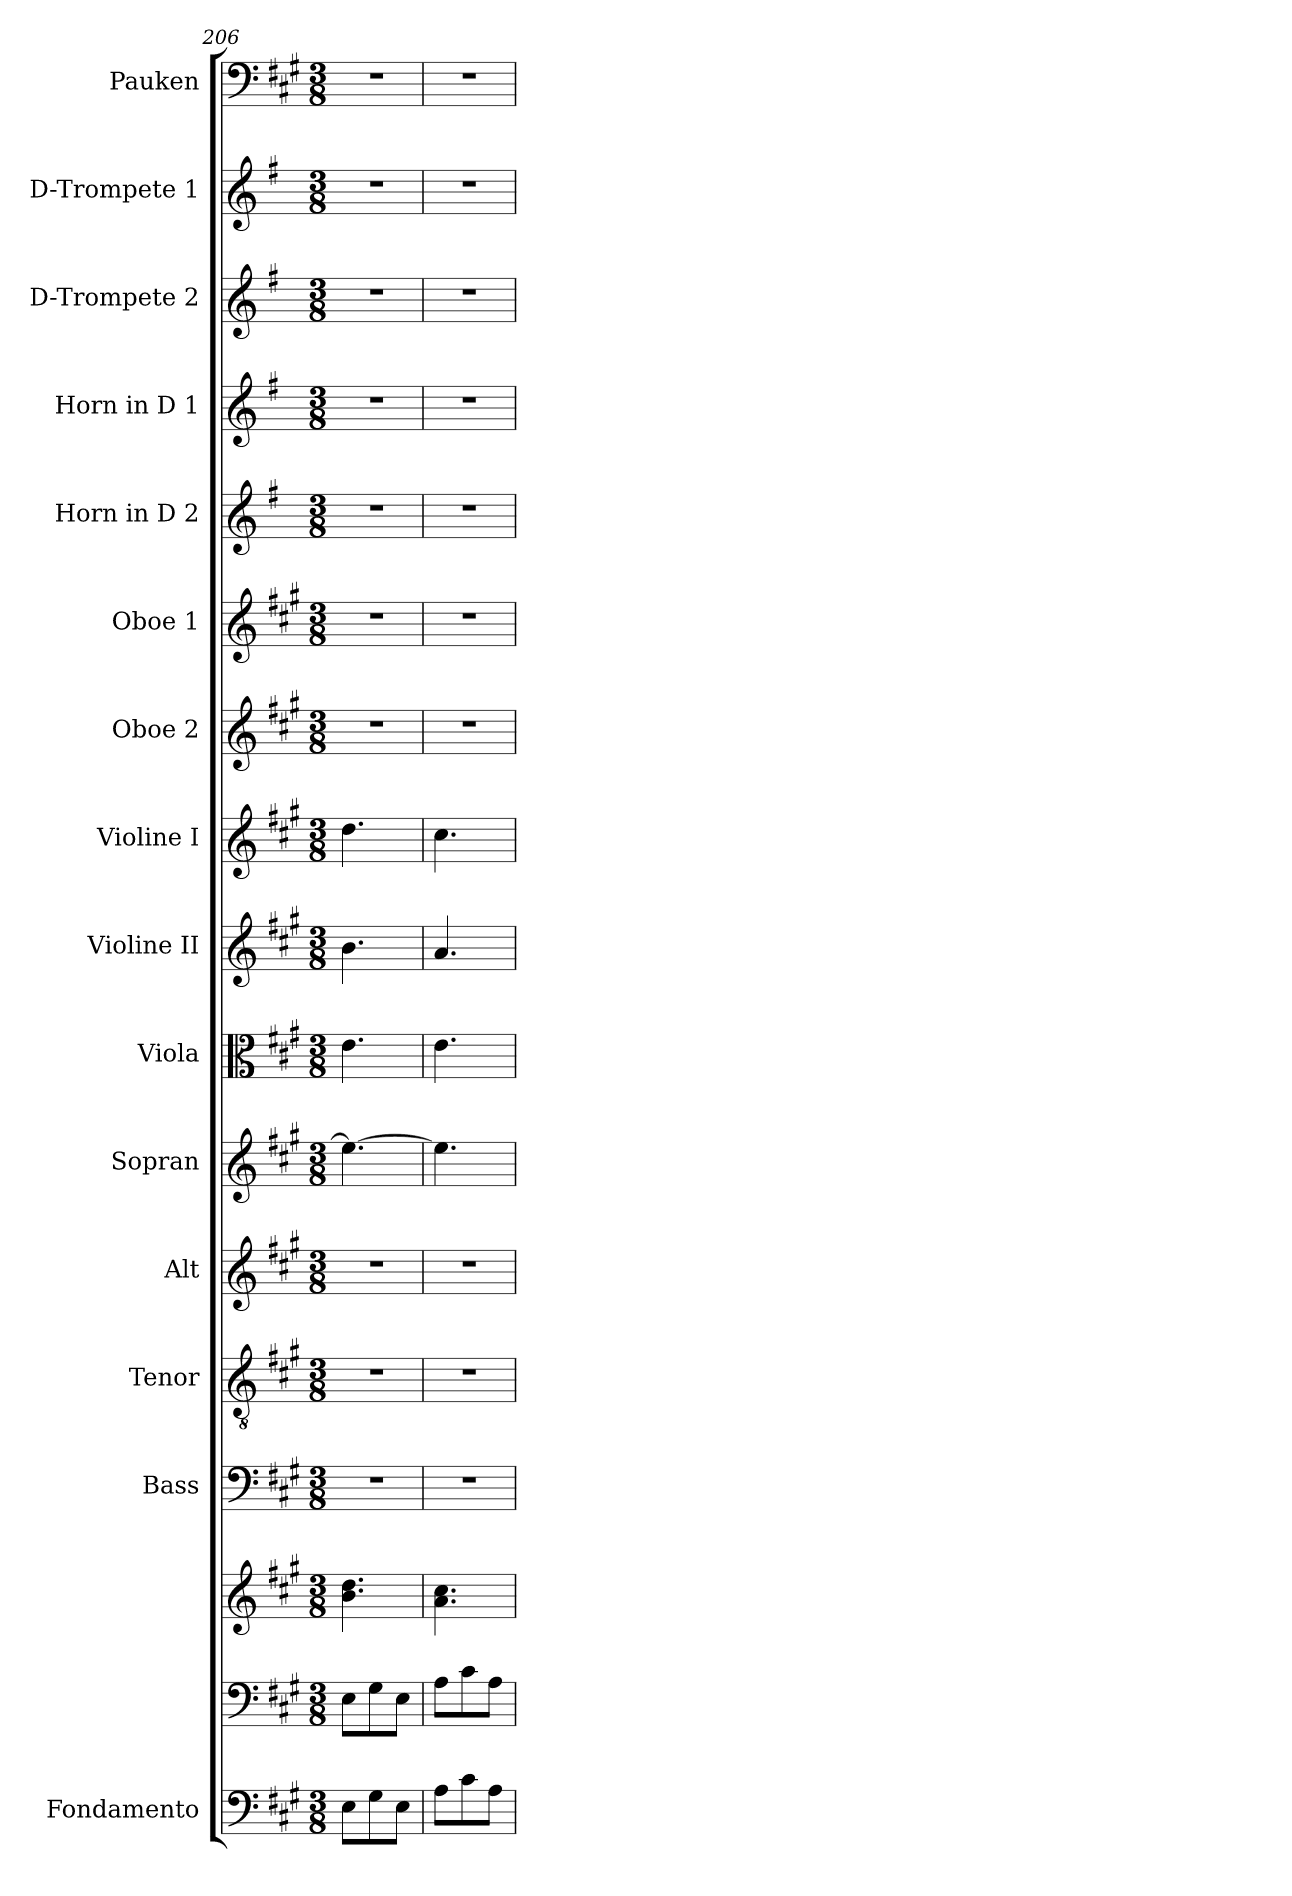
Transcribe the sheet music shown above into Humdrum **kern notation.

**kern	**kern	**kern	**kern	**kern	**kern	**kern	**kern	**kern	**kern	**kern	**kern	**kern	**kern	**kern	**kern	**kern
*part16	*part15	*part15	*part14	*part13	*part12	*part11	*part10	*part9	*part8	*part7	*part6	*part5	*part4	*part3	*part2	*part1
*staff17	*staff16	*staff15	*staff14	*staff13	*staff12	*staff11	*staff10	*staff9	*staff8	*staff7	*staff6	*staff5	*staff4	*staff3	*staff2	*staff1
*I"Fondamento	*	*	*I"Bass	*I"Tenor	*I"Alt	*I"Sopran	*I"Viola	*I"Violine II	*I"Violine I	*I"Oboe 2	*I"Oboe 1	*I"Horn in D 2	*I"Horn in D 1	*I"D-Trompete 2	*I"D-Trompete 1	*I"Pauken
*I'F.	*	*	*I'B.	*I'T.	*I'A.	*I'S.	*I'Vla.	*I'Vl. II	*I'Vl. I	*I'Ob. 2	*I'Ob. 1	*	*	*I'D Trp. 2	*I'D Trp. 1	*I'Pk.
*clefF4	*clefF4	*clefG2	*clefF4	*clefGv2	*clefG2	*clefG2	*clefC3	*clefG2	*clefG2	*clefG2	*clefG2	*clefG2	*clefG2	*clefG2	*clefG2	*clefF4
*ITrd7c12	*	*	*	*	*	*	*	*	*	*	*	*ITrd6c10	*ITrd6c10	*ITrd-1c-2	*ITrd-1c-2	*
*k[f#c#g#]	*k[f#c#g#]	*k[f#c#g#]	*k[f#c#g#]	*k[f#c#g#]	*k[f#c#g#]	*k[f#c#g#]	*k[f#c#g#]	*k[f#c#g#]	*k[f#c#g#]	*k[f#c#g#]	*k[f#c#g#]	*k[f#c#g#]	*k[f#c#g#]	*k[f#c#g#]	*k[f#c#g#]	*k[f#c#g#]
*A:	*A:	*A:	*A:	*A:	*A:	*A:	*A:	*A:	*A:	*A:	*A:	*A:	*A:	*A:	*A:	*A:
*M3/8	*M3/8	*M3/8	*M3/8	*M3/8	*M3/8	*M3/8	*M3/8	*M3/8	*M3/8	*M3/8	*M3/8	*M3/8	*M3/8	*M3/8	*M3/8	*M3/8
=206	=206	=206	=206	=206	=206	=206	=206	=206	=206	=206	=206	=206	=206	=206	=206	=206
8EE\L	8E\L	4.b\ 4.dd\	4.r	4.r	4.r	4.ee\_	4.e\	4.b\	4.dd\	4.r	4.r	4.r	4.r	4.r	4.r	4.r
8GG#\	8G#\	.	.	.	.	.	.	.	.	.	.	.	.	.	.	.
8EE\J	8E\J	.	.	.	.	.	.	.	.	.	.	.	.	.	.	.
=207	=207	=207	=207	=207	=207	=207	=207	=207	=207	=207	=207	=207	=207	=207	=207	=207
8AA\L	8A\L	4.a\ 4.cc#\	4.r	4.r	4.r	4.ee\]	4.e\	4.a/	4.cc#\	4.r	4.r	4.r	4.r	4.r	4.r	4.r
8C#\	8c#\	.	.	.	.	.	.	.	.	.	.	.	.	.	.	.
8AA\J	8A\J	.	.	.	.	.	.	.	.	.	.	.	.	.	.	.
=	=	=	=	=	=	=	=	=	=	=	=	=	=	=	=	=
*-	*-	*-	*-	*-	*-	*-	*-	*-	*-	*-	*-	*-	*-	*-	*-	*-
